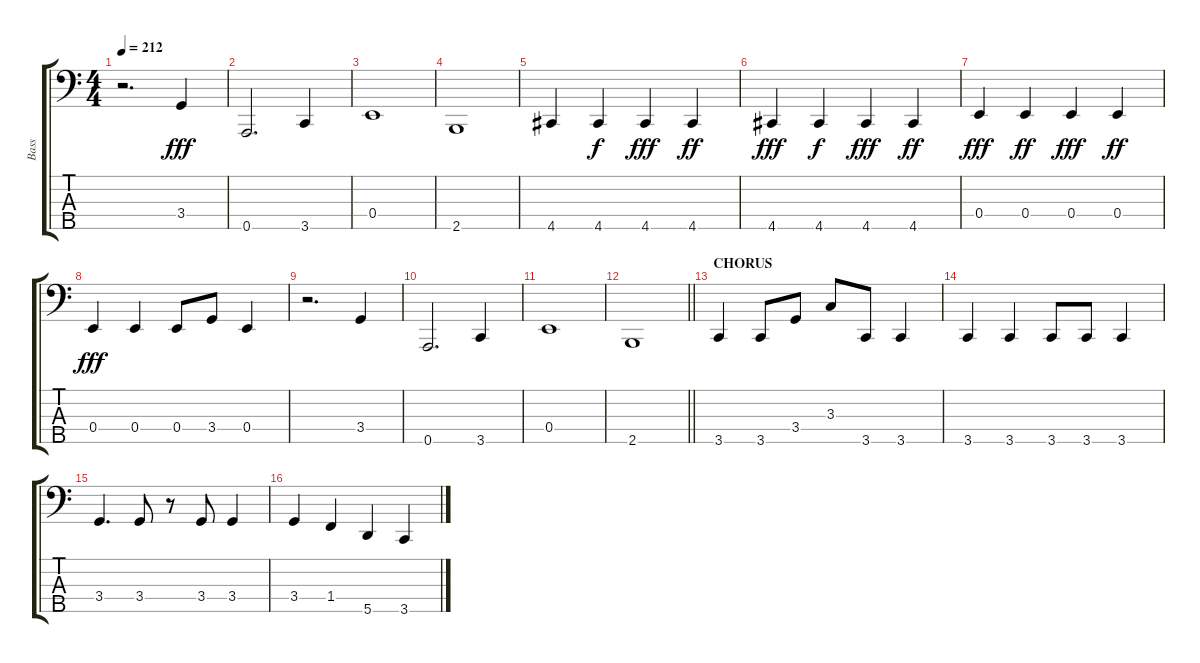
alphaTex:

\track ("Bass" "Bass") {instrument electricbasspick}
\staff {score tabs}
\tuning (G2 D2 A1 E1 A0) {hide}
\ts (4 4)
\tempo 212
\clef f4
\ks c
r.2{d dy fff} 3.4.4 |
0.5.2{d} 3.5.4 |
0.4.1 |
2.5.1 |
4.5.4 4.5.4{dy f} 4.5.4{dy fff} 4.5.4{dy ff} |
4.5.4{dy fff} 4.5.4{dy f} 4.5.4{dy fff} 4.5.4{dy ff} |
0.4.4{dy fff} 0.4.4{dy ff} 0.4.4{dy fff} 0.4.4{dy ff} |
0.4.4{dy fff} 0.4.4 0.4.8 3.4.8 0.4.4 |
r.2{d} 3.4.4 |
0.5.2{d} 3.5.4 |
0.4.1 |
\barLineRight lightlight
2.5.1 |
\section ("" "CHORUS")
3.5.4 3.5.8 3.4.8 3.3.8 3.5.8 3.5.4 |
3.5.4 3.5.4 3.5.8 3.5.8 3.5.4 |
3.4.4{d} 3.4.8 r.8 3.4.8 3.4.4 |
3.4.4 1.4.4 5.5.4 3.5.4
